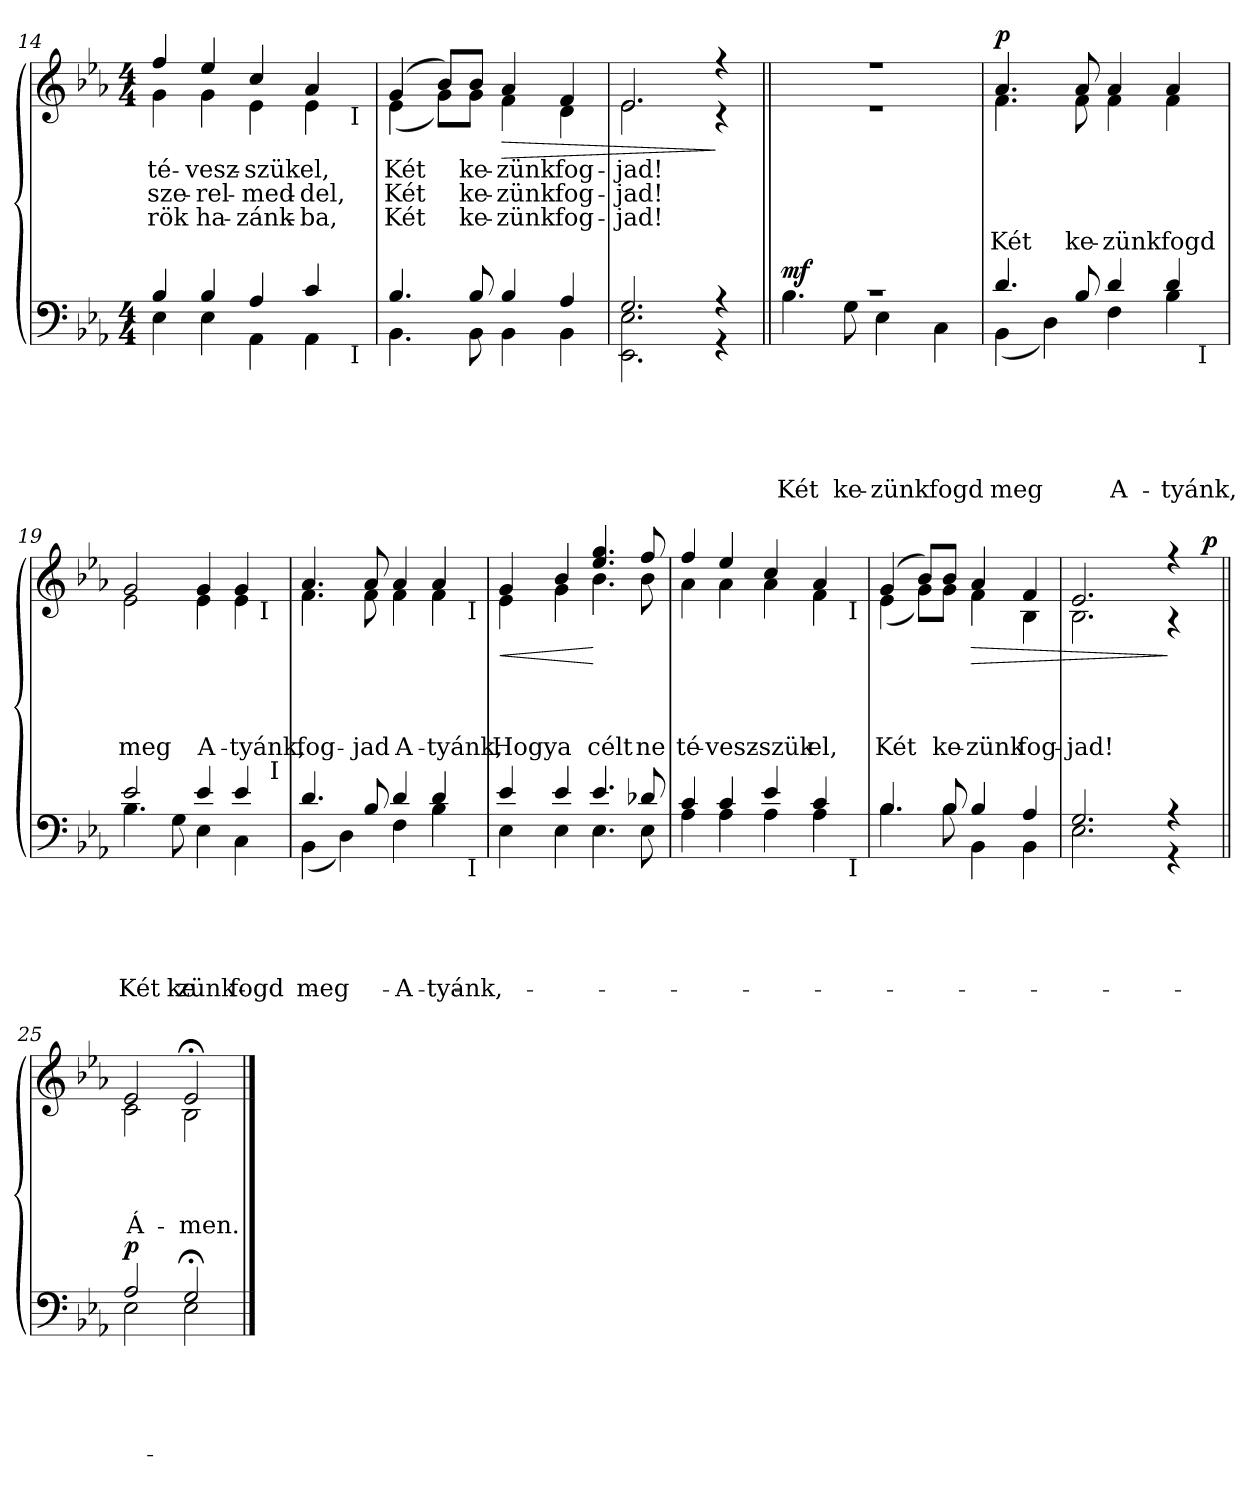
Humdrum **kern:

**kern	**text	**text	**text	**text	**text	**dynam	**kern	**text	**text	**text	**text	**dynam
*part2	*part2	*part2	*part2	*part2	*part2	*part2	*part1	*part1	*part1	*part1	*part1	*part1
*staff2	*staff2	*staff2	*staff2	*staff2	*staff2	*staff2	*staff1	*staff1	*staff1	*staff1	*staff1	*staff1
*clefF4	*	*	*	*	*	*	*clefG2	*	*	*	*	*
*k[b-e-a-]	*	*	*	*	*	*	*k[b-e-a-]	*	*	*	*	*
*E-:	*	*	*	*	*	*	*E-:	*	*	*	*	*
*M4/4	*	*	*	*	*	*	*M4/4	*	*	*	*	*
=14	=14	=14	=14	=14	=14	=14	=14	=14	=14	=14	=14	=14
*^	*	*	*	*	*	*	*	*	*	*	*	*
!	!	!	!	!	!	!	!	!	!LO:LY:b	!LO:LY:b	!LO:LY:b	!	!
*	*^	*	*	*	*	*	*	*^	*	*	*	*	*
*	*	*	*	*	*	*	*	*	*	*^	*	*	*	*	*
4B-/	4E-\	2ryy	.	.	.	.	.	.	4ff/	4g\	2ryy	té-	sze-	-rök	.	.
!	!	!	!	!	!	!	!	!	!	!	!	!LO:LY:b	!LO:LY:b	!LO:LY:b	!	!
4B-/	4E-\	.	.	.	.	.	.	.	4ee-/	4g\	.	-vesz-	-rel-	ha-	.	.
!	!	!	!	!	!	!	!	!	!	!	!	!LO:LY:b	!LO:LY:b	!LO:LY:b	!	!
4A-/	4AA-\	4ryy	.	.	.	.	.	.	4cc/	4e-\	4ryy	-szük	-med-	-zánk-	.	.
!	!	!	!	!	!	!	!	!	!	!	!	!LO:LY:b	!LO:LY:b	!LO:LY:b	!	!
4c/	4AA-\	8ryy	.	.	.	.	.	.	4a-/	4e-\	8ryy	el,	-del,	-ba,	.	.
.	.	32ryy	.	.	.	.	.	.	.	.	32ryy	.	.	.	.	.
!	!	!	!	!	!	!	!	!	!	!	!LO:TX:b:t=I	!	!	!	!	!
!	!	!LO:TX:b:t=I	!	!	!	!	!	!	!	!	!	!	!	!	!	!
.	.	16.ryy	.	.	.	.	.	.	.	.	16.ryy	.	.	.	.	.
*	*v	*v	*	*	*	*	*	*	*	*	*	*	*	*	*	*
*	*	*	*	*	*	*	*	*v	*v	*v	*	*	*	*	*
=15	=15	=15	=15	=15	=15	=15	=15	=15	=15	=15	=15	=15	=15
*	*^	*	*	*	*	*	*	*^	*	*	*	*	*
*	*	*	*	*	*	*	*	*	*	*^	*	*	*	*	*
!	!	!	!	!	!	!	!	!	!	!	!	!LO:LY:b	!LO:LY:b	!LO:LY:b	!	!
*	*v	*v	*	*	*	*	*	*	*	*	*	*	*	*	*	*
*	*	*	*	*	*	*	*	*	*v	*v	*	*	*	*	*
4.B-/	4.BB-\	.	.	.	.	.	.	(>4g/	(<4e-\	Két	Két	Két	.	.
.	.	.	.	.	.	.	.	8b-/L)	8g\L)	.	.	.	.	.
!	!	!	!	!	!	!	!	!	!	!LO:LY:b	!LO:LY:b	!LO:LY:b	!	!
8B-/	8BB-\	.	.	.	.	.	.	8b-/J	8g\J	ke-	ke-	ke-	.	.
!	!	!	!	!	!	!	!	!	!	!LO:LY:b	!LO:LY:b	!LO:LY:b	!	!LO:HP:b
4B-/	4BB-\	.	.	.	.	.	.	4a-/	4f\	-zünk	-zünk	-zünk	.	>
!	!	!	!	!	!	!	!	!	!	!LO:LY:b	!LO:LY:b	!LO:LY:b	!	!
4A-/	4BB-\	.	.	.	.	.	.	4f/	4d\	fog-	fog-	fog-	.	.
=16	=16	=16	=16	=16	=16	=16	=16	=16	=16	=16	=16	=16	=16	=16
!	!	!	!	!	!	!	!	!	!	!LO:LY:b	!LO:LY:b	!LO:LY:b	!	!
2.G/	2.EE-\ 2.E-\	.	.	.	.	.	.	2.e-/	2.e-\	-jad!	-jad!	-jad!	.	.
4r	4r	.	.	.	.	.	.	4r	4r	.	.	.	.	]
!!LO:PB:g=z	!!
=17||	=17||	=17||	=17||	=17||	=17||	=17||	=17||	=17||	=17||	=17||	=17||	=17||	=17||	=17||
!	!	!	!	!	!	!LO:LY:b	!LO:DY:a	!	!	!	!	!	!	!
1rc	4.B-\	.	.	.	.	Két	mf	1r	1r	.	.	.	.	.
!	!	!	!	!	!	!LO:LY:b	!	!	!	!	!	!	!	!
.	8G\	.	.	.	.	ke-	.	.	.	.	.	.	.	.
!	!	!	!	!	!	!LO:LY:b	!	!	!	!	!	!	!	!
.	4E-\	.	.	.	.	-zünk	.	.	.	.	.	.	.	.
!	!	!	!	!	!	!LO:LY:b	!	!	!	!	!	!	!	!
.	4C\	.	.	.	.	fogd	.	.	.	.	.	.	.	.
=18	=18	=18	=18	=18	=18	=18	=18	=18	=18	=18	=18	=18	=18	=18
!	!	!	!	!	!	!LO:LY:b	!	!	!	!	!	!	!	!
!	!	!	!	!	!	!	!	!	!	!	!	!	!LO:LY:b	!LO:DY:a
*	*^	*	*	*	*	*	*	*	*	*	*	*	*	*
4.d/	(<4BB-\	2..ryy	.	.	.	.	meg	.	4.a-/	4.f\	.	.	.	Két	p
.	4D\)	.	.	.	.	.	.	.	.	.	.	.	.	.	.
!	!	!	!	!	!	!	!	!	!	!	!	!	!	!LO:LY:b	!
8B-/	.	.	.	.	.	.	.	.	8a-/	8f\	.	.	.	ke-	.
!	!	!	!	!	!	!	!LO:LY:b	!	!	!	!	!	!	!	!
!	!	!	!	!	!	!	!	!	!	!	!	!	!	!LO:LY:b	!
4d/	4F\	.	.	.	.	.	A-	.	4a-/	4f\	.	.	.	-zünk	.
!	!	!	!	!	!	!	!LO:LY:b	!	!	!	!	!	!	!	!
!	!	!	!	!	!	!	!	!	!	!	!	!	!	!LO:LY:b	!
4d/	4B-\	.	.	.	.	.	-tyánk,	.	4a-/	4f\	.	.	.	fogd	.
!	!	!LO:TX:b:t=I	!	!	!	!	!	!	!	!	!	!	!	!	!
.	.	8ryy	.	.	.	.	.	.	.	.	.	.	.	.	.
*	*	*	*	*	*	*	*	*	*v	*v	*	*	*	*	*
=19	=19	=19	=19	=19	=19	=19	=19	=19	=19	=19	=19	=19	=19	=19
*	*	*	*	*	*	*	*	*	*^	*	*	*	*	*
!	!	!	!	!	!	!	!LO:LY:b	!	!	!	!	!	!	!	!
*	*	*	*	*	*	*	*	*	*v	*v	*	*	*	*	*
*	*	*	*	*	*	*	*	*	*^	*	*	*	*	*
!	!	!	!	!	!	!	!	!	!	!	!	!	!	!LO:LY:b	!
*	*	*	*	*	*	*	*	*	*	*^	*	*	*	*	*
2e-/	4.B-\	2ryy	.	.	.	.	Két	.	2g/	2e-\	2..ryy	.	.	.	meg	.
!	!	!	!	!	!	!	!LO:LY:b	!	!	!	!	!	!	!	!	!
.	8G\	.	.	.	.	.	ke-	.	.	.	.	.	.	.	.	.
!	!	!	!	!	!	!	!LO:LY:b	!	!	!	!	!	!	!	!	!
!	!	!	!	!	!	!	!	!	!	!	!	!	!	!	!LO:LY:b	!
4e-/	4E-\	4ryy	.	.	.	.	-zünk	.	4g/	4e-\	.	.	.	.	A-	.
!	!	!	!	!	!	!	!LO:LY:b	!	!	!	!	!	!	!	!	!
!	!	!	!	!	!	!	!	!	!	!	!	!	!	!	!LO:LY:b	!
4e-/	4C\	8ryy	.	.	.	.	fogd	.	4g/	4e-\	.	.	.	.	-tyánk,	.
!	!	!	!	!	!	!	!	!	!	!	!LO:TX:b:t=I	!	!	!	!	!
.	.	32ryy	.	.	.	.	.	.	.	.	8ryy	.	.	.	.	.
!	!	!LO:TX:a:t=I	!	!	!	!	!	!	!	!	!	!	!	!	!	!
.	.	16.ryy	.	.	.	.	.	.	.	.	.	.	.	.	.	.
=20	=20	=20	=20	=20	=20	=20	=20	=20	=20	=20	=20	=20	=20	=20	=20	=20
!	!	!	!	!	!	!	!LO:LY:b	!	!	!	!	!	!	!	!	!
!	!	!	!	!	!	!	!	!	!	!	!	!	!	!	!LO:LY:b	!
4.d/	(<4BB-\	2ryy	.	.	.	.	meg	.	4.a-/	4.f\	2ryy	.	.	.	fog-	.
.	4D\)	.	.	.	.	.	.	.	.	.	.	.	.	.	.	.
!	!	!	!	!	!	!	!	!	!	!	!	!	!	!	!LO:LY:b	!
8B-/	.	.	.	.	.	.	.	.	8a-/	8f\	.	.	.	.	-jad	.
!	!	!	!	!	!	!	!LO:LY:b	!	!	!	!	!	!	!	!	!
!	!	!	!	!	!	!	!	!	!	!	!	!	!	!	!LO:LY:b	!
4d/	4F\	4ryy	.	.	.	.	A-	.	4a-/	4f\	4ryy	.	.	.	A-	.
!	!	!	!	!	!	!	!LO:LY:b	!	!	!	!	!	!	!	!	!
!	!	!	!	!	!	!	!	!	!	!	!	!	!	!	!LO:LY:b	!
4d/	4B-\	8ryy	.	.	.	.	-tyánk,	.	4a-/	4f\	8ryy	.	.	.	-tyánk,	.
.	.	32ryy	.	.	.	.	.	.	.	.	32ryy	.	.	.	.	.
!	!	!	!	!	!	!	!	!	!	!	!LO:TX:b:t=I	!	!	!	!	!
!	!	!LO:TX:b:t=I	!	!	!	!	!	!	!	!	!	!	!	!	!	!
.	.	16.ryy	.	.	.	.	.	.	.	.	16.ryy	.	.	.	.	.
*	*v	*v	*	*	*	*	*	*	*	*	*	*	*	*	*	*
*	*	*	*	*	*	*	*	*v	*v	*v	*	*	*	*	*
!!LO:LB:g=z
=21	=21	=21	=21	=21	=21	=21	=21	=21	=21	=21	=21	=21	=21
*	*^	*	*	*	*	*	*	*^	*	*	*	*	*
*	*	*	*	*	*	*	*	*	*	*^	*	*	*	*	*
!	!	!	!	!	!	!	!	!	!	!	!	!	!	!	!LO:LY:b	!LO:HP:b
*	*v	*v	*	*	*	*	*	*	*	*	*	*	*	*	*	*
*	*	*	*	*	*	*	*	*	*v	*v	*	*	*	*	*
4e-/	4E-\	.	.	.	.	.	.	4g/	4e-\	.	.	.	Hogy	<
!	!	!	!	!	!	!	!	!	!	!	!	!	!LO:LY:b	!
4e-/	4E-\	.	.	.	.	.	.	4b-/	4g\	.	.	.	a	.
!	!	!	!	!	!	!	!	!	!	!	!	!	!LO:LY:b	!
4.e-/	4.E-\	.	.	.	.	.	.	4.ee-/ 4.gg/	4.b-\	.	.	.	célt	[
!	!	!	!	!	!	!	!	!	!	!	!	!	!LO:LY:b	!
8d-X/	8E-\	.	.	.	.	.	.	8ff/	8b-\	.	.	.	ne	.
*	*	*	*	*	*	*	*	*v	*v	*	*	*	*	*
=22	=22	=22	=22	=22	=22	=22	=22	=22	=22	=22	=22	=22	=22
*	*	*	*	*	*	*	*	*^	*	*	*	*	*
!	!	!	!	!	!	!	!	!	!	!	!	!	!LO:LY:b	!
*	*^	*	*	*	*	*	*	*	*^	*	*	*	*	*
4c/	4A-\	2ryy	.	.	.	.	.	.	4ff/	4a-\	2ryy	.	.	.	té-	.
!	!	!	!	!	!	!	!	!	!	!	!	!	!	!	!LO:LY:b	!
4c/	4A-\	.	.	.	.	.	.	.	4ee-/	4a-\	.	.	.	.	-vesz-	.
!	!	!	!	!	!	!	!	!	!	!	!	!	!	!	!LO:LY:b	!
4e-/	4A-\	4ryy	.	.	.	.	.	.	4cc/	4a-\	4ryy	.	.	.	-szük	.
!	!	!	!	!	!	!	!	!	!	!	!	!	!	!	!LO:LY:b	!
4c/	4A-\	8ryy	.	.	.	.	.	.	4a-/	4f\	8ryy	.	.	.	el,	.
.	.	32ryy	.	.	.	.	.	.	.	.	32ryy	.	.	.	.	.
!	!	!	!	!	!	!	!	!	!	!	!LO:TX:b:t=I	!	!	!	!	!
!	!	!LO:TX:b:t=I	!	!	!	!	!	!	!	!	!	!	!	!	!	!
.	.	16.ryy	.	.	.	.	.	.	.	.	16.ryy	.	.	.	.	.
*	*v	*v	*	*	*	*	*	*	*	*	*	*	*	*	*	*
*	*	*	*	*	*	*	*	*v	*v	*v	*	*	*	*	*
=23	=23	=23	=23	=23	=23	=23	=23	=23	=23	=23	=23	=23	=23
*	*^	*	*	*	*	*	*	*^	*	*	*	*	*
*	*	*	*	*	*	*	*	*	*	*^	*	*	*	*	*
!	!	!	!	!	!	!	!	!	!	!	!	!	!	!	!LO:LY:b	!
*	*v	*v	*	*	*	*	*	*	*	*	*	*	*	*	*	*
*	*	*	*	*	*	*	*	*	*v	*v	*	*	*	*	*
4.B-/	4.B-\	.	.	.	.	.	.	(>4g/	(<4e-\	.	.	.	Két	.
.	.	.	.	.	.	.	.	8b-/L)	8g\L)	.	.	.	.	.
!	!	!	!	!	!	!	!	!	!	!	!	!	!LO:LY:b	!
8B-/	8B-\	.	.	.	.	.	.	8b-/J	8g\J	.	.	.	ke-	.
!	!	!	!	!	!	!	!	!	!	!	!	!	!LO:LY:b	!LO:HP:b
4B-/	4BB-\	.	.	.	.	.	.	4a-/	4f\	.	.	.	-zünk	>
!	!	!	!	!	!	!	!	!	!	!	!	!	!LO:LY:b	!
4A-/	4BB-\	.	.	.	.	.	.	4f/	4B-\	.	.	.	fog-	.
*	*	*	*	*	*	*	*	*v	*v	*	*	*	*	*
=24	=24	=24	=24	=24	=24	=24	=24	=24	=24	=24	=24	=24	=24
*	*	*	*	*	*	*	*	*^	*	*	*	*	*
!	!	!	!	!	!	!	!	!	!	!	!	!	!LO:LY:b	!
*	*	*	*	*	*	*	*	*	*^	*	*	*	*	*
2.G/	2.E-\	.	.	.	.	.	.	2.e-/	2.B-\	2ryy	.	.	.	-jad!	.
.	.	.	.	.	.	.	.	.	.	4ryy	.	.	.	.	.
4r	4r	.	.	.	.	.	.	4r	4r	8ryy	.	.	.	.	]
.	.	.	.	.	.	.	.	.	.	32ryy	.	.	.	.	.
!	!	!	!	!	!	!	!	!	!	!	!	!	!	!	!LO:DY:b
.	.	.	.	.	.	.	.	.	.	16.ryy	.	.	.	.	p
*	*	*	*	*	*	*	*	*v	*v	*v	*	*	*	*	*
=25||	=25||	=25||	=25||	=25||	=25||	=25||	=25||	=25||	=25||	=25||	=25||	=25||	=25||
*	*	*	*	*	*	*	*	*^	*	*	*	*	*
*	*	*	*	*	*	*	*	*	*^	*	*	*	*	*
!	!	!	!	!	!	!	!LO:DY:a	!	!	!	!	!	!	!LO:LY:b	!
*	*	*	*	*	*	*	*	*	*v	*v	*	*	*	*	*
2A-/	2E-\	.	.	.	.	.	p	2e-/	2c\	.	.	.	Á-	.
!	!	!	!	!	!	!	!	!	!	!	!	!	!LO:LY:b	!
2G;/	2E-\	.	.	.	.	.	.	2e-;/	2B-\	.	.	.	-men.	.
*v	*v	*	*	*	*	*	*	*	*	*	*	*	*	*
*	*	*	*	*	*	*	*v	*v	*	*	*	*	*
==	==	==	==	==	==	==	==	==	==	==	==	==
*-	*-	*-	*-	*-	*-	*-	*-	*-	*-	*-	*-	*-
